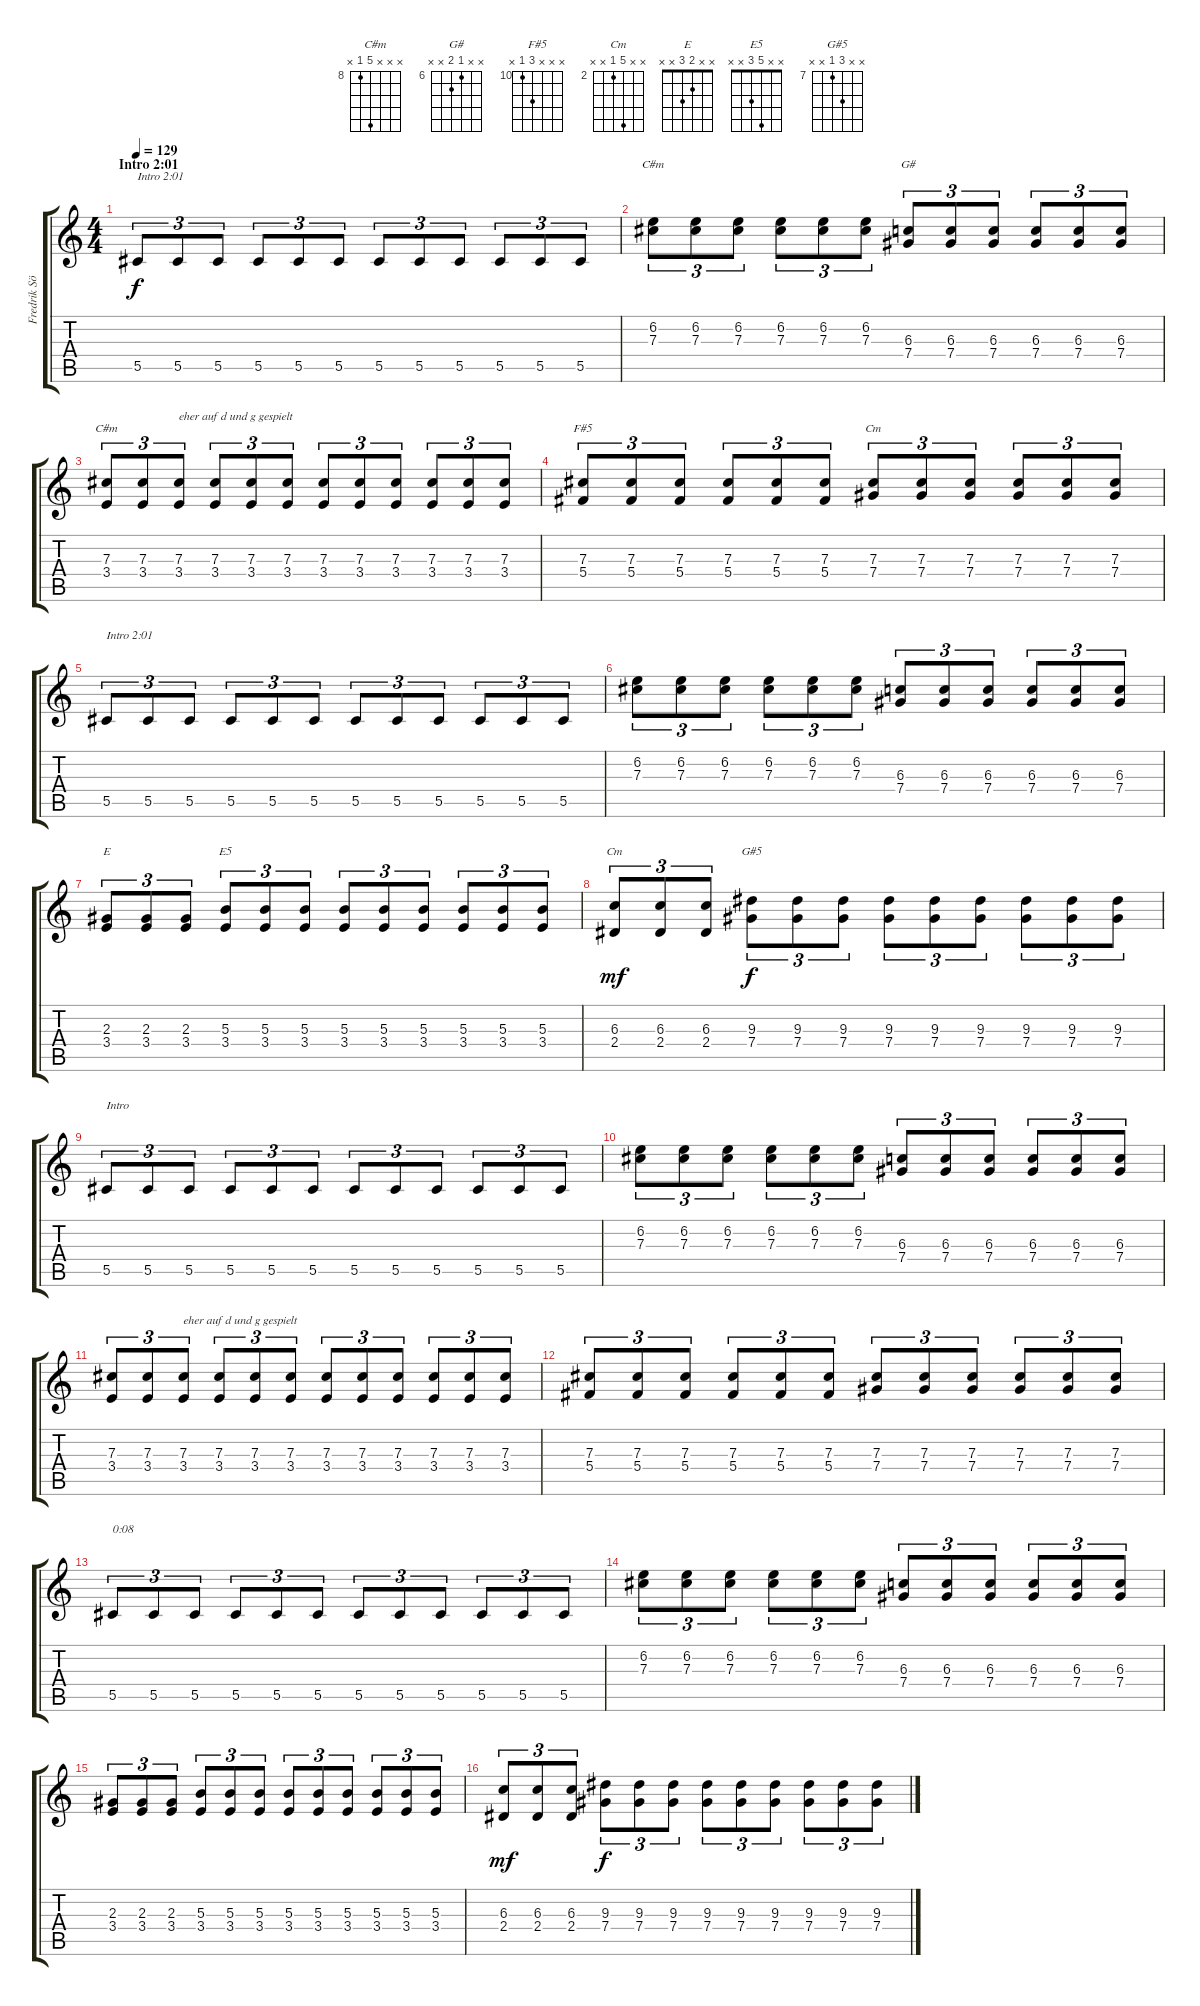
\track ("Fredrik Söderberg (D# Tuning)" "Fredrik Sö") {instrument overdrivenguitar}
\staff {score tabs}
\tuning (Eb4 Bb3 Gb3 Db3 Ab2 Eb2) {hide}
\chord ("C#m" x 6 7 x x x) {firstfret 6}
\chord ("G#" x x 6 7 x x) {firstfret 6}
\chord ("C#m" x x x 12 8 x) {firstfret 8}
\chord ("F#5" x x x 12 10 x) {firstfret 10}
\chord ("Cm" x x x 11 7 x) {firstfret 7}
\chord ("E" x x 2 3 x x)
\chord ("E5" x x 5 3 x x)
\chord ("Cm" x x 6 2 x x) {firstfret 2}
\chord ("G#5" x x 9 7 x x) {firstfret 7}
\ts (4 4)
\section ("" "Intro 2:01")
\tempo 129
\clef g2
\ks c
5.5.8{tu (3 2) txt "Intro 2:01" dy f} 5.5.8{tu (3 2)} 5.5.8{tu (3 2)} 5.5.8{tu (3 2)} 5.5.8{tu (3 2)} 5.5.8{tu (3 2)} 5.5.8{tu (3 2)} 5.5.8{tu (3 2)} 5.5.8{tu (3 2)} 5.5.8{tu (3 2)} 5.5.8{tu (3 2)} 5.5.8{tu (3 2)} |
(6.2 7.3).8{tu (3 2) ch "C#m"} (6.2 7.3).8{tu (3 2)} (6.2 7.3).8{tu (3 2)} (6.2 7.3).8{tu (3 2)} (6.2 7.3).8{tu (3 2)} (6.2 7.3).8{tu (3 2)} (6.3 7.4).8{tu (3 2) ch "G#"} (6.3 7.4).8{tu (3 2)} (6.3 7.4).8{tu (3 2)} (6.3 7.4).8{tu (3 2)} (6.3 7.4).8{tu (3 2)} (6.3 7.4).8{tu (3 2)} |
(7.3 3.4).8{tu (3 2) ch "C#m"} (7.3 3.4).8{tu (3 2)} (7.3 3.4).8{tu (3 2) txt "eher auf d und g gespielt"} (7.3 3.4).8{tu (3 2)} (7.3 3.4).8{tu (3 2)} (7.3 3.4).8{tu (3 2)} (7.3 3.4).8{tu (3 2)} (7.3 3.4).8{tu (3 2)} (7.3 3.4).8{tu (3 2)} (7.3 3.4).8{tu (3 2)} (7.3 3.4).8{tu (3 2)} (7.3 3.4).8{tu (3 2)} |
(7.3 5.4).8{tu (3 2) ch "F#5"} (7.3 5.4).8{tu (3 2)} (7.3 5.4).8{tu (3 2)} (7.3 5.4).8{tu (3 2)} (7.3 5.4).8{tu (3 2)} (7.3 5.4).8{tu (3 2)} (7.3 7.4).8{tu (3 2) ch "Cm"} (7.3 7.4).8{tu (3 2)} (7.3 7.4).8{tu (3 2)} (7.3 7.4).8{tu (3 2)} (7.3 7.4).8{tu (3 2)} (7.3 7.4).8{tu (3 2)} |
5.5.8{tu (3 2) txt "Intro 2:01"} 5.5.8{tu (3 2)} 5.5.8{tu (3 2)} 5.5.8{tu (3 2)} 5.5.8{tu (3 2)} 5.5.8{tu (3 2)} 5.5.8{tu (3 2)} 5.5.8{tu (3 2)} 5.5.8{tu (3 2)} 5.5.8{tu (3 2)} 5.5.8{tu (3 2)} 5.5.8{tu (3 2)} |
(6.2 7.3).8{tu (3 2)} (6.2 7.3).8{tu (3 2)} (6.2 7.3).8{tu (3 2)} (6.2 7.3).8{tu (3 2)} (6.2 7.3).8{tu (3 2)} (6.2 7.3).8{tu (3 2)} (6.3 7.4).8{tu (3 2)} (6.3 7.4).8{tu (3 2)} (6.3 7.4).8{tu (3 2)} (6.3 7.4).8{tu (3 2)} (6.3 7.4).8{tu (3 2)} (6.3 7.4).8{tu (3 2)} |
(2.3 3.4).8{tu (3 2) ch "E"} (2.3 3.4).8{tu (3 2)} (2.3 3.4).8{tu (3 2)} (5.3 3.4).8{tu (3 2) ch "E5"} (5.3 3.4).8{tu (3 2)} (5.3 3.4).8{tu (3 2)} (5.3 3.4).8{tu (3 2)} (5.3 3.4).8{tu (3 2)} (5.3 3.4).8{tu (3 2)} (5.3 3.4).8{tu (3 2)} (5.3 3.4).8{tu (3 2)} (5.3 3.4).8{tu (3 2)} |
(6.3 2.4).8{tu (3 2) ch "Cm" dy mf} (6.3 2.4).8{tu (3 2)} (6.3 2.4).8{tu (3 2)} (9.3 7.4).8{tu (3 2) ch "G#5" dy f} (9.3 7.4).8{tu (3 2)} (9.3 7.4).8{tu (3 2)} (9.3 7.4).8{tu (3 2)} (9.3 7.4).8{tu (3 2)} (9.3 7.4).8{tu (3 2)} (9.3 7.4).8{tu (3 2)} (9.3 7.4).8{tu (3 2)} (9.3 7.4).8{tu (3 2)} |
5.5.8{tu (3 2) txt "Intro"} 5.5.8{tu (3 2)} 5.5.8{tu (3 2)} 5.5.8{tu (3 2)} 5.5.8{tu (3 2)} 5.5.8{tu (3 2)} 5.5.8{tu (3 2)} 5.5.8{tu (3 2)} 5.5.8{tu (3 2)} 5.5.8{tu (3 2)} 5.5.8{tu (3 2)} 5.5.8{tu (3 2)} |
(6.2 7.3).8{tu (3 2)} (6.2 7.3).8{tu (3 2)} (6.2 7.3).8{tu (3 2)} (6.2 7.3).8{tu (3 2)} (6.2 7.3).8{tu (3 2)} (6.2 7.3).8{tu (3 2)} (6.3 7.4).8{tu (3 2)} (6.3 7.4).8{tu (3 2)} (6.3 7.4).8{tu (3 2)} (6.3 7.4).8{tu (3 2)} (6.3 7.4).8{tu (3 2)} (6.3 7.4).8{tu (3 2)} |
(7.3 3.4).8{tu (3 2)} (7.3 3.4).8{tu (3 2)} (7.3 3.4).8{tu (3 2) txt "eher auf d und g gespielt"} (7.3 3.4).8{tu (3 2)} (7.3 3.4).8{tu (3 2)} (7.3 3.4).8{tu (3 2)} (7.3 3.4).8{tu (3 2)} (7.3 3.4).8{tu (3 2)} (7.3 3.4).8{tu (3 2)} (7.3 3.4).8{tu (3 2)} (7.3 3.4).8{tu (3 2)} (7.3 3.4).8{tu (3 2)} |
(7.3 5.4).8{tu (3 2)} (7.3 5.4).8{tu (3 2)} (7.3 5.4).8{tu (3 2)} (7.3 5.4).8{tu (3 2)} (7.3 5.4).8{tu (3 2)} (7.3 5.4).8{tu (3 2)} (7.3 7.4).8{tu (3 2)} (7.3 7.4).8{tu (3 2)} (7.3 7.4).8{tu (3 2)} (7.3 7.4).8{tu (3 2)} (7.3 7.4).8{tu (3 2)} (7.3 7.4).8{tu (3 2)} |
5.5.8{tu (3 2) txt "0:08"} 5.5.8{tu (3 2)} 5.5.8{tu (3 2)} 5.5.8{tu (3 2)} 5.5.8{tu (3 2)} 5.5.8{tu (3 2)} 5.5.8{tu (3 2)} 5.5.8{tu (3 2)} 5.5.8{tu (3 2)} 5.5.8{tu (3 2)} 5.5.8{tu (3 2)} 5.5.8{tu (3 2)} |
(6.2 7.3).8{tu (3 2)} (6.2 7.3).8{tu (3 2)} (6.2 7.3).8{tu (3 2)} (6.2 7.3).8{tu (3 2)} (6.2 7.3).8{tu (3 2)} (6.2 7.3).8{tu (3 2)} (6.3 7.4).8{tu (3 2)} (6.3 7.4).8{tu (3 2)} (6.3 7.4).8{tu (3 2)} (6.3 7.4).8{tu (3 2)} (6.3 7.4).8{tu (3 2)} (6.3 7.4).8{tu (3 2)} |
(2.3 3.4).8{tu (3 2)} (2.3 3.4).8{tu (3 2)} (2.3 3.4).8{tu (3 2)} (5.3 3.4).8{tu (3 2)} (5.3 3.4).8{tu (3 2)} (5.3 3.4).8{tu (3 2)} (5.3 3.4).8{tu (3 2)} (5.3 3.4).8{tu (3 2)} (5.3 3.4).8{tu (3 2)} (5.3 3.4).8{tu (3 2)} (5.3 3.4).8{tu (3 2)} (5.3 3.4).8{tu (3 2)} |
(6.3 2.4).8{tu (3 2) dy mf} (6.3 2.4).8{tu (3 2)} (6.3 2.4).8{tu (3 2)} (9.3 7.4).8{tu (3 2) dy f} (9.3 7.4).8{tu (3 2)} (9.3 7.4).8{tu (3 2)} (9.3 7.4).8{tu (3 2)} (9.3 7.4).8{tu (3 2)} (9.3 7.4).8{tu (3 2)} (9.3 7.4).8{tu (3 2)} (9.3 7.4).8{tu (3 2)} (9.3 7.4).8{tu (3 2)}
